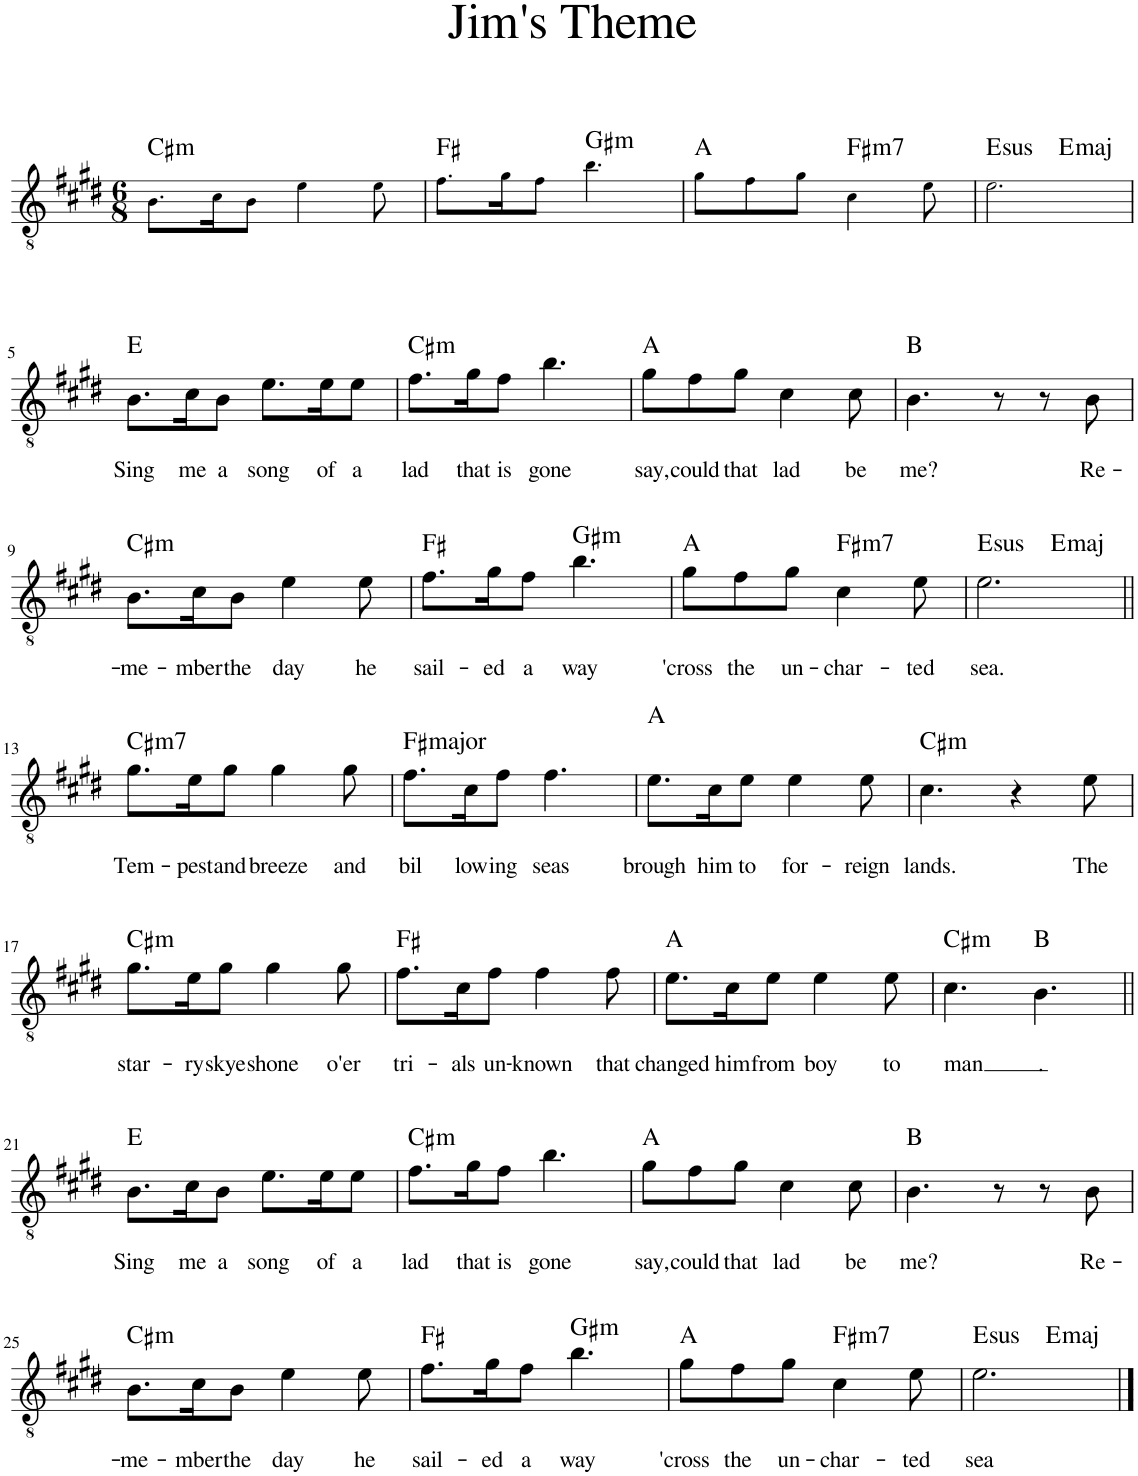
**kern	**text	**text	**harte
*part1	*part1	*part1	*part1
*staff1	*staff1	*staff1	*
*I"Tenor	*	*	*
*I'T.	*	*	*
*clefGv2	*	*	*
*k[f#c#g#d#]	*	*	*
*M6/8	*	*	*
=1	=1	=1	=1
!	!	!	!LO:H:kt=m
8.B!\L	.	.	C#:min
16c#!\K	.	.	.
8B!\J	.	.	.
4e!\	.	.	.
8e!\	.	.	.
=2	=2	=2	=2
8.f#!\L	.	.	F#:maj
16g#!\K	.	.	.
8f#!\J	.	.	.
!	!	!	!LO:H:kt=m
4.b!\	.	.	G#:min
=3	=3	=3	=3
8g#!\L	.	.	A:maj
8f#!\	.	.	.
8g#!\J	.	.	.
!	!	!	!LO:H:kt=m7
4c#!\	.	.	F#:min7
8e!\	.	.	.
=4	=4	=4	=4
!	!	!	!LO:H:kt=sus
*^	*	*	*
2.e!\	4.ryy	.	.	E:sus4
!	!	!	!	!LO:H:kt=maj
.	4.ryy	.	.	E:maj
!!LO:LB:g=z	!!
=5	=5	=5	=5	=5
!	!	!	!LO:LY:b	!
*v	*v	*	*	*
8.B\L	.	Sing	E:maj
!	!	!LO:LY:b	!
16c#\K	.	me	.
!	!	!LO:LY:b	!
8B\J	.	a	.
!	!	!LO:LY:b	!
8.e\L	.	song	.
!	!	!LO:LY:b	!
16e\K	.	of	.
!	!	!LO:LY:b	!
8e\J	.	a	.
=6	=6	=6	=6
!	!	!LO:LY:b	!LO:H:kt=m
8.f#\L	.	lad	C#:min
!	!	!LO:LY:b	!
16g#\K	.	that	.
!	!	!LO:LY:b	!
8f#\J	.	is	.
!	!	!LO:LY:b	!
4.b\	.	gone	.
=7	=7	=7	=7
!	!	!LO:LY:b	!
8g#\L	.	say,	A:maj
!	!	!LO:LY:b	!
8f#\	.	could	.
!	!	!LO:LY:b	!
8g#\J	.	that	.
!	!	!LO:LY:b	!
4c#\	.	lad	.
!	!	!LO:LY:b	!
8c#\	.	be	.
=8	=8	=8	=8
!	!	!LO:LY:b	!
4.B\	.	me?	B:maj
8r	.	.	.
8r	.	.	.
!	!	!LO:LY:b	!
8B\	.	Re-	.
!!LO:LB:g=z
=9	=9	=9	=9
!	!	!LO:LY:b	!LO:H:kt=m
8.B\L	.	-me-	C#:min
!	!	!LO:LY:b	!
16c#\K	.	-mber	.
!	!	!LO:LY:b	!
8B\J	.	the	.
!	!	!LO:LY:b	!
4e\	.	day	.
!	!	!LO:LY:b	!
8e\	.	he	.
=10	=10	=10	=10
!	!	!LO:LY:b	!
8.f#\L	.	sail-	F#:maj
!	!	!LO:LY:b	!
16g#\K	.	-ed	.
!	!	!LO:LY:b	!
8f#\J	.	a	.
!	!	!LO:LY:b	!LO:H:kt=m
4.b\	.	way	G#:min
=11	=11	=11	=11
!	!	!LO:LY:b	!
8g#\L	.	'cross	A:maj
!	!	!LO:LY:b	!
8f#\	.	the	.
!	!	!LO:LY:b	!
8g#\J	.	un-	.
!	!	!LO:LY:b	!LO:H:kt=m7
4c#\	.	-char-	F#:min7
!	!	!LO:LY:b	!
8e\	.	-ted	.
=12	=12	=12	=12
!	!	!LO:LY:b	!LO:H:kt=sus
*^	*	*	*
2.e\	4.ryy	.	sea.	E:sus4
!	!	!	!	!LO:H:kt=maj
.	4.ryy	.	.	E:maj
!!LO:LB:g=z	!!
=13||	=13||	=13||	=13||	=13||
!	!	!	!LO:LY:b	!LO:H:kt=m7
*v	*v	*	*	*
8.g#\L	.	Tem-	C#:min7
!	!	!LO:LY:b	!
16e\K	.	-pest	.
!	!	!LO:LY:b	!
8g#\J	.	and	.
!	!	!LO:LY:b	!
4g#\	.	breeze	.
!	!	!LO:LY:b	!
8g#\	.	and	.
=14	=14	=14	=14
!	!	!LO:LY:b	!LO:H:kt=major
8.f#\L	.	bil	F#:maj
!	!	!LO:LY:b	!
16c#\K	.	low	.
!	!	!LO:LY:b	!
8f#\J	.	ing	.
!	!	!LO:LY:b	!
4.f#\	.	seas	.
=15	=15	=15	=15
!	!	!LO:LY:b	!LO:H:n=1:kt=N.C.
8.e\L	.	brough	N A:maj
!	!	!LO:LY:b	!
16c#\K	.	him	.
!	!	!LO:LY:b	!
8e\J	.	to	.
!	!	!LO:LY:b	!
4e\	.	for-	.
!	!	!LO:LY:b	!
8e\	.	-reign	.
=16	=16	=16	=16
!	!	!LO:LY:b	!LO:H:kt=m
4.c#\	.	lands.	C#:min
4r	.	.	.
!	!	!LO:LY:b	!
8e\	.	The	.
!!LO:LB:g=z
=17	=17	=17	=17
!	!	!LO:LY:b	!LO:H:kt=m
8.g#\L	.	star-	C#:min
!	!	!LO:LY:b	!
16e\K	.	-ry	.
!	!	!LO:LY:b	!
8g#\J	.	skye	.
!	!	!LO:LY:b	!
4g#\	.	shone	.
!	!	!LO:LY:b	!
8g#\	.	o'er	.
=18	=18	=18	=18
!	!	!LO:LY:b	!
8.f#\L	.	tri-	F#:maj
!	!	!LO:LY:b	!
16c#\K	.	-als	.
!	!	!LO:LY:b	!
8f#\J	.	un-	.
!	!	!LO:LY:b	!
4f#\	.	-known	.
!	!	!LO:LY:b	!
8f#\	.	that	.
=19	=19	=19	=19
!	!	!LO:LY:b	!
8.e\L	.	changed	A:maj
!	!	!LO:LY:b	!
16c#\K	.	him	.
!	!	!LO:LY:b	!
8e\J	.	from	.
!	!	!LO:LY:b	!
4e\	.	boy	.
!	!	!LO:LY:b	!
8e\	.	to	.
=20	=20	=20	=20
!	!	!LO:LY:b	!LO:H:kt=m
4.c#\	.	man	C#:min
!	!	!LO:LY:b	!
4.B\	.	.	B:maj
!!LO:LB:g=z
=21||	=21||	=21||	=21||
!	!	!LO:LY:b	!
8.B\L	.	Sing	E:maj
!	!	!LO:LY:b	!
16c#\K	.	me	.
!	!	!LO:LY:b	!
8B\J	.	a	.
!	!	!LO:LY:b	!
8.e\L	.	song	.
!	!	!LO:LY:b	!
16e\K	.	of	.
!	!	!LO:LY:b	!
8e\J	.	a	.
=22	=22	=22	=22
!	!	!LO:LY:b	!LO:H:kt=m
8.f#\L	.	lad	C#:min
!	!	!LO:LY:b	!
16g#\K	.	that	.
!	!	!LO:LY:b	!
8f#\J	.	is	.
!	!	!LO:LY:b	!
4.b\	.	gone	.
=23	=23	=23	=23
!	!	!LO:LY:b	!
8g#\L	.	say,	A:maj
!	!	!LO:LY:b	!
8f#\	.	could	.
!	!	!LO:LY:b	!
8g#\J	.	that	.
!	!	!LO:LY:b	!
4c#\	.	lad	.
!	!	!LO:LY:b	!
8c#\	.	be	.
=24	=24	=24	=24
!	!	!LO:LY:b	!
4.B\	.	me?	B:maj
8r	.	.	.
8r	.	.	.
!	!	!LO:LY:b	!
8B\	.	Re-	.
!!LO:LB:g=z
=25	=25	=25	=25
!	!	!LO:LY:b	!LO:H:kt=m
8.B\L	.	-me-	C#:min
!	!	!LO:LY:b	!
16c#\K	.	-mber	.
!	!	!LO:LY:b	!
8B\J	.	the	.
!	!	!LO:LY:b	!
4e\	.	day	.
!	!	!LO:LY:b	!
8e\	.	he	.
=26	=26	=26	=26
!	!	!LO:LY:b	!
8.f#\L	.	sail-	F#:maj
!	!	!LO:LY:b	!
16g#\K	.	-ed	.
!	!	!LO:LY:b	!
8f#\J	.	a	.
!	!	!LO:LY:b	!LO:H:kt=m
4.b\	.	way	G#:min
=27	=27	=27	=27
!	!	!LO:LY:b	!
8g#\L	.	'cross	A:maj
!	!	!LO:LY:b	!
8f#\	.	the	.
!	!	!LO:LY:b	!
8g#\J	.	un-	.
!	!	!LO:LY:b	!LO:H:kt=m7
4c#\	.	-char-	F#:min7
!	!	!LO:LY:b	!
8e\	.	-ted	.
=28	=28	=28	=28
!	!	!LO:LY:b	!LO:H:kt=sus
*^	*	*	*
2.e\	4.ryy	.	sea	E:sus4
!	!	!	!	!LO:H:kt=maj
.	4.ryy	.	.	E:maj
*v	*v	*	*	*
==	==	==	==
*-	*-	*-	*-
